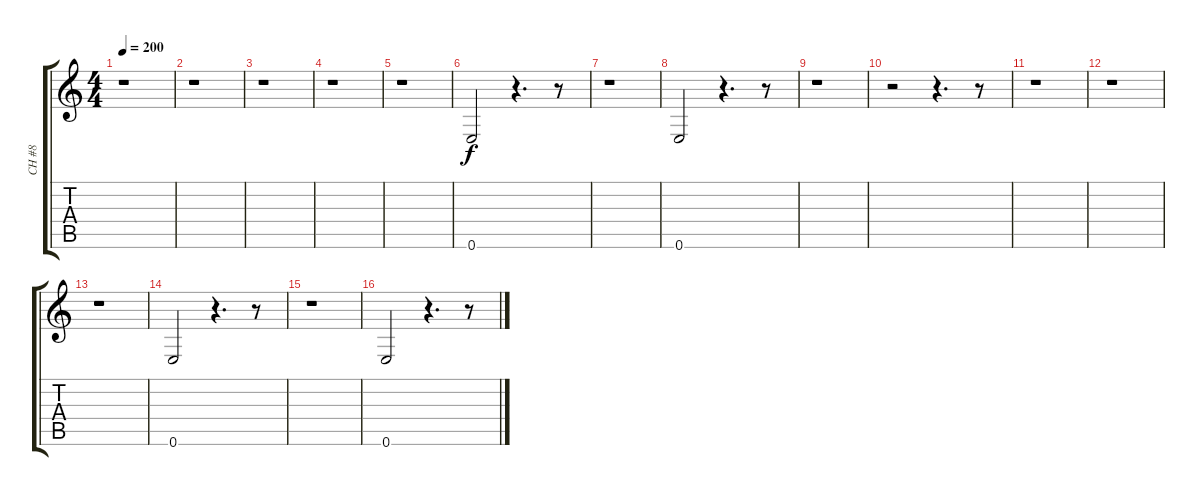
\track ("CH #8" "CH #8") {instrument distortionguitar}
\staff {score tabs}
\tuning (E4 B3 G3 D3 A2 E2) {hide}
\ts (4 4)
\tempo 200
\clef g2
\ks c
r.1{dy fff} |
r.1 |
r.1 |
r.1 |
r.1 |
0.6.2{dy f} r.4{d} r.8 |
r.1 |
0.6.2 r.4{d} r.8 |
r.1 |
r.2 r.4{d} r.8 |
r.1 |
r.1 |
r.1 |
0.6.2 r.4{d} r.8 |
r.1 |
0.6.2 r.4{d} r.8
